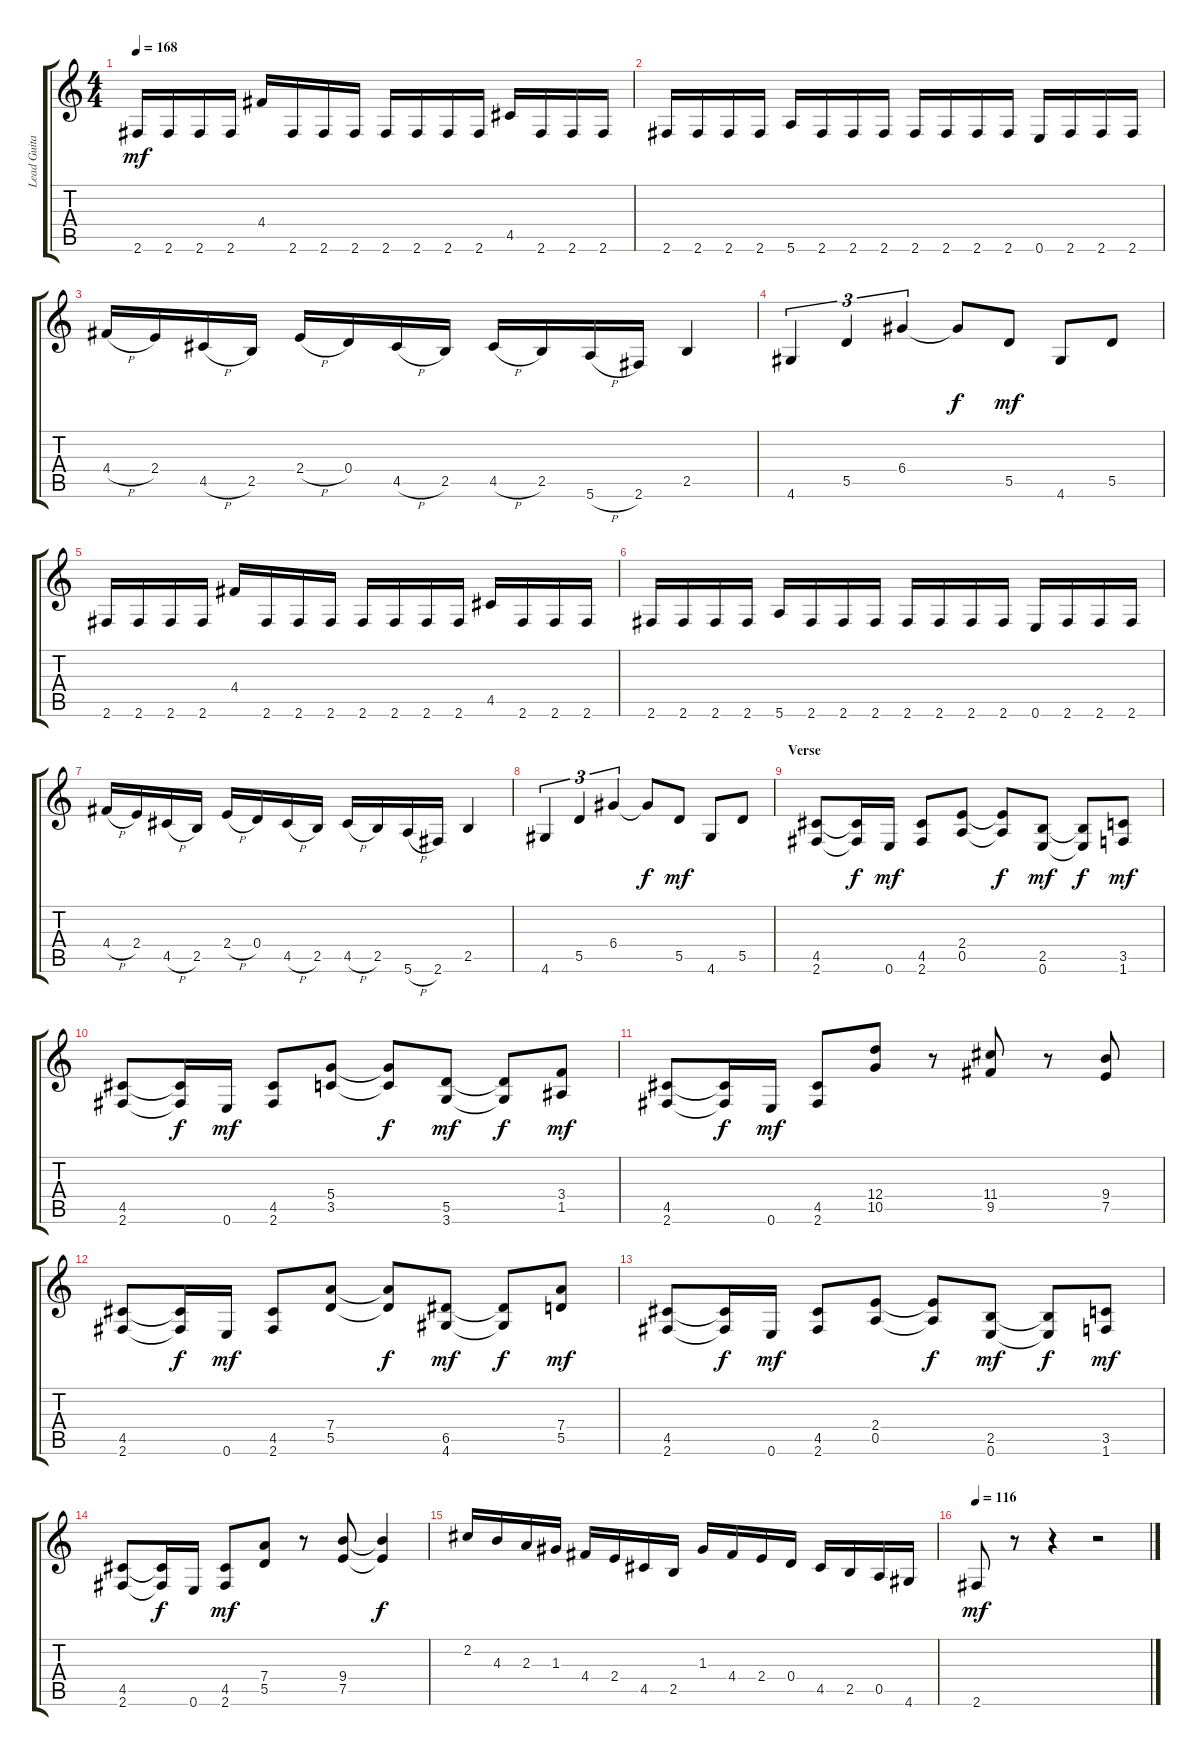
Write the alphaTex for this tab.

\track ("Lead Guitar I (Dave Mustaine)" "Lead Guita") {instrument distortionguitar}
\staff {score tabs}
\tuning (E4 B3 G3 D3 A2 E2) {hide}
\ts (4 4)
\tempo 168
\clef g2
\ks c
2.6.16{dy mf} 2.6.16 2.6.16 2.6.16 4.4.16 2.6.16 2.6.16 2.6.16 2.6.16 2.6.16 2.6.16 2.6.16 4.5.16 2.6.16 2.6.16 2.6.16 |
2.6.16 2.6.16 2.6.16 2.6.16 5.6.16 2.6.16 2.6.16 2.6.16 2.6.16 2.6.16 2.6.16 2.6.16 0.6.16 2.6.16 2.6.16 2.6.16 |
4.4{h}.16 2.4.16 4.5{h}.16 2.5.16 2.4{h}.16 0.4.16 4.5{h}.16 2.5.16 4.5{h}.16 2.5.16 5.6{h}.16 2.6.16 2.5.4 |
4.6.4{tu (3 2)} 5.5.4{tu (3 2)} 6.4.4{tu (3 2)} 6.4{t}.8{dy f} 5.5.8{dy mf} 4.6.8 5.5.8 |
2.6.16 2.6.16 2.6.16 2.6.16 4.4.16 2.6.16 2.6.16 2.6.16 2.6.16 2.6.16 2.6.16 2.6.16 4.5.16 2.6.16 2.6.16 2.6.16 |
2.6.16 2.6.16 2.6.16 2.6.16 5.6.16 2.6.16 2.6.16 2.6.16 2.6.16 2.6.16 2.6.16 2.6.16 0.6.16 2.6.16 2.6.16 2.6.16 |
4.4{h}.16 2.4.16 4.5{h}.16 2.5.16 2.4{h}.16 0.4.16 4.5{h}.16 2.5.16 4.5{h}.16 2.5.16 5.6{h}.16 2.6.16 2.5.4 |
4.6.4{tu (3 2)} 5.5.4{tu (3 2)} 6.4.4{tu (3 2)} 6.4{t}.8{dy f} 5.5.8{dy mf} 4.6.8 5.5.8 |
\section ("" "Verse")
(4.5 2.6).8 (4.5{t} 2.6{t}).16{dy f} 0.6.16{dy mf} (4.5 2.6).8 (2.4 0.5).8 (2.4{t} 0.5{t}).8{dy f} (2.5 0.6).8{dy mf} (2.5{t} 0.6{t}).8{dy f} (3.5 1.6).8{dy mf} |
(4.5 2.6).8 (4.5{t} 2.6{t}).16{dy f} 0.6.16{dy mf} (4.5 2.6).8 (5.4 3.5).8 (5.4{t} 3.5{t}).8{dy f} (5.5 3.6).8{dy mf} (5.5{t} 3.6{t}).8{dy f} (3.4 1.5).8{dy mf} |
(4.5 2.6).8 (4.5{t} 2.6{t}).16{dy f} 0.6.16{dy mf} (4.5 2.6).8 (12.4 10.5).8 r.8 (11.4 9.5).8 r.8 (9.4 7.5).8 |
(4.5 2.6).8 (4.5{t} 2.6{t}).16{dy f} 0.6.16{dy mf} (4.5 2.6).8 (7.4 5.5).8 (7.4{t} 5.5{t}).8{dy f} (6.5 4.6).8{dy mf} (6.5{t} 4.6{t}).8{dy f} (7.4 5.5).8{dy mf} |
(4.5 2.6).8 (4.5{t} 2.6{t}).16{dy f} 0.6.16{dy mf} (4.5 2.6).8 (2.4 0.5).8 (2.4{t} 0.5{t}).8{dy f} (2.5 0.6).8{dy mf} (2.5{t} 0.6{t}).8{dy f} (3.5 1.6).8{dy mf} |
(4.5 2.6).8 (4.5{t} 2.6{t}).16{dy f} 0.6.16 (4.5 2.6).8{dy mf} (7.4 5.5).8 r.8 (9.4 7.5).8 (9.4{t} 7.5{t}).4{dy f} |
2.2.16 4.3.16 2.3.16 1.3.16 4.4.16 2.4.16 4.5.16 2.5.16 1.3.16 4.4.16 2.4.16 0.4.16 4.5.16 2.5.16 0.5.16 4.6.16 |
\tempo 116
2.6.8{dy mf} r.8 r.4 r.2
